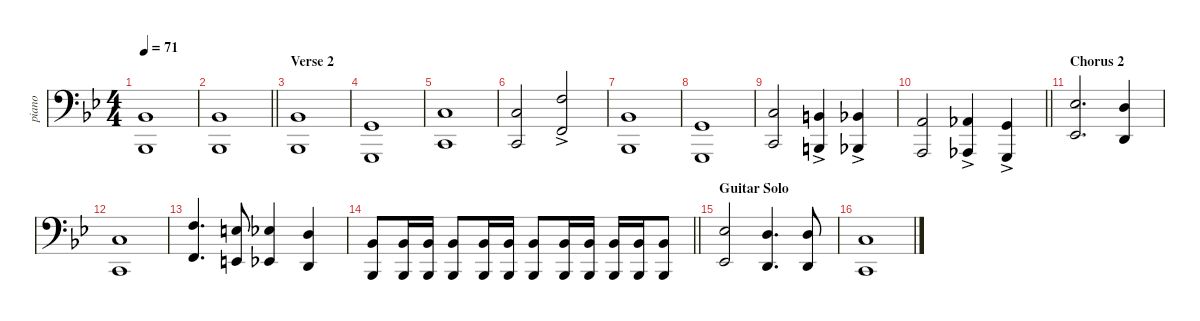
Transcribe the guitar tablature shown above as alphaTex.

\defaultSystemsLayout 8
\hideDynamics
\bracketExtendMode nobrackets
\otherSystemsTrackNameOrientation horizontal
\track ("Piano (LH)-hid" "piano") {instrument acousticgrandpiano}
\staff {score}
\tuning (F2 C2 F1 C1 F0 C0)
\ts (4 4)
\tempo 71
\clef f4
\ks gminor
(5.1{acc b} 5.3{acc b}).1{dy mf} |
\barLineRight lightlight
(5.1{acc b} 5.3{acc b}).1 |
\section ("" "Verse 2")
(5.1{acc b} 5.3{acc b}).1{dy f} |
(2.1{acc forcenatural} 2.3{acc forcenatural}).1 |
(7.1{acc forcenatural} 0.2{acc forcenatural}).1 |
(7.1{acc forcenatural} 0.2{acc forcenatural}).2 (12.1{ac acc forcenatural} 12.3{ac acc forcenatural}).2 |
(10.2{acc b} 10.4{acc b}).1{dy mf} |
(7.2{acc forcenatural} 7.4{acc forcenatural}).1{dy f} |
(7.1{acc forcenatural} 7.3{acc forcenatural}).2 (6.1{ac acc forcenatural} 6.3{ac acc forcenatural}).4 (5.1{ac acc b} 5.3{ac acc b}).4 |
\barLineRight lightlight
(4.1{acc forcenatural} 4.3{acc forcenatural}).2 (3.1{ac acc b} 3.3{ac acc b}).4 (2.1{ac acc forcenatural} 2.3{ac acc forcenatural}).4 |
\section ("" "Chorus 2")
(10.1{acc b} 10.3{acc b}).2{d} (9.1{acc forcenatural} 9.3{acc forcenatural}).4 |
(7.1{acc forcenatural} 7.3{acc forcenatural}).1 |
(12.1{acc forcenatural} 12.3{acc forcenatural}).4{d} (11.1{acc forcenatural} 11.3{acc forcenatural}).8 (10.1{acc b} 10.3{acc b}).4 (9.1{acc forcenatural} 9.3{acc forcenatural}).4 |
\barLineRight lightlight
(10.2{acc b} 10.4{acc b}).8 (10.2{acc b} 10.4{acc b}).16 (10.2{acc b} 10.4{acc b}).16 (10.2{acc b} 10.4{acc b}).8 (10.2{acc b} 10.4{acc b}).16 (10.2{acc b} 10.4{acc b}).16 (10.2{acc b} 10.4{acc b}).8 (10.2{acc b} 10.4{acc b}).16 (10.2{acc b} 10.4{acc b}).16 (10.2{acc b} 10.4{acc b}).16 (10.2{acc b} 10.4{acc b}).16 (10.2{acc b} 10.4{acc b}).8 |
\section ("" "Guitar Solo")
(10.1{acc b} 10.3{acc b}).2 (9.1{acc forcenatural} 9.3{acc forcenatural}).4{d} (9.1{acc forcenatural} 9.3{acc forcenatural}).8 |
(7.1{acc forcenatural} 7.3{acc forcenatural}).1
